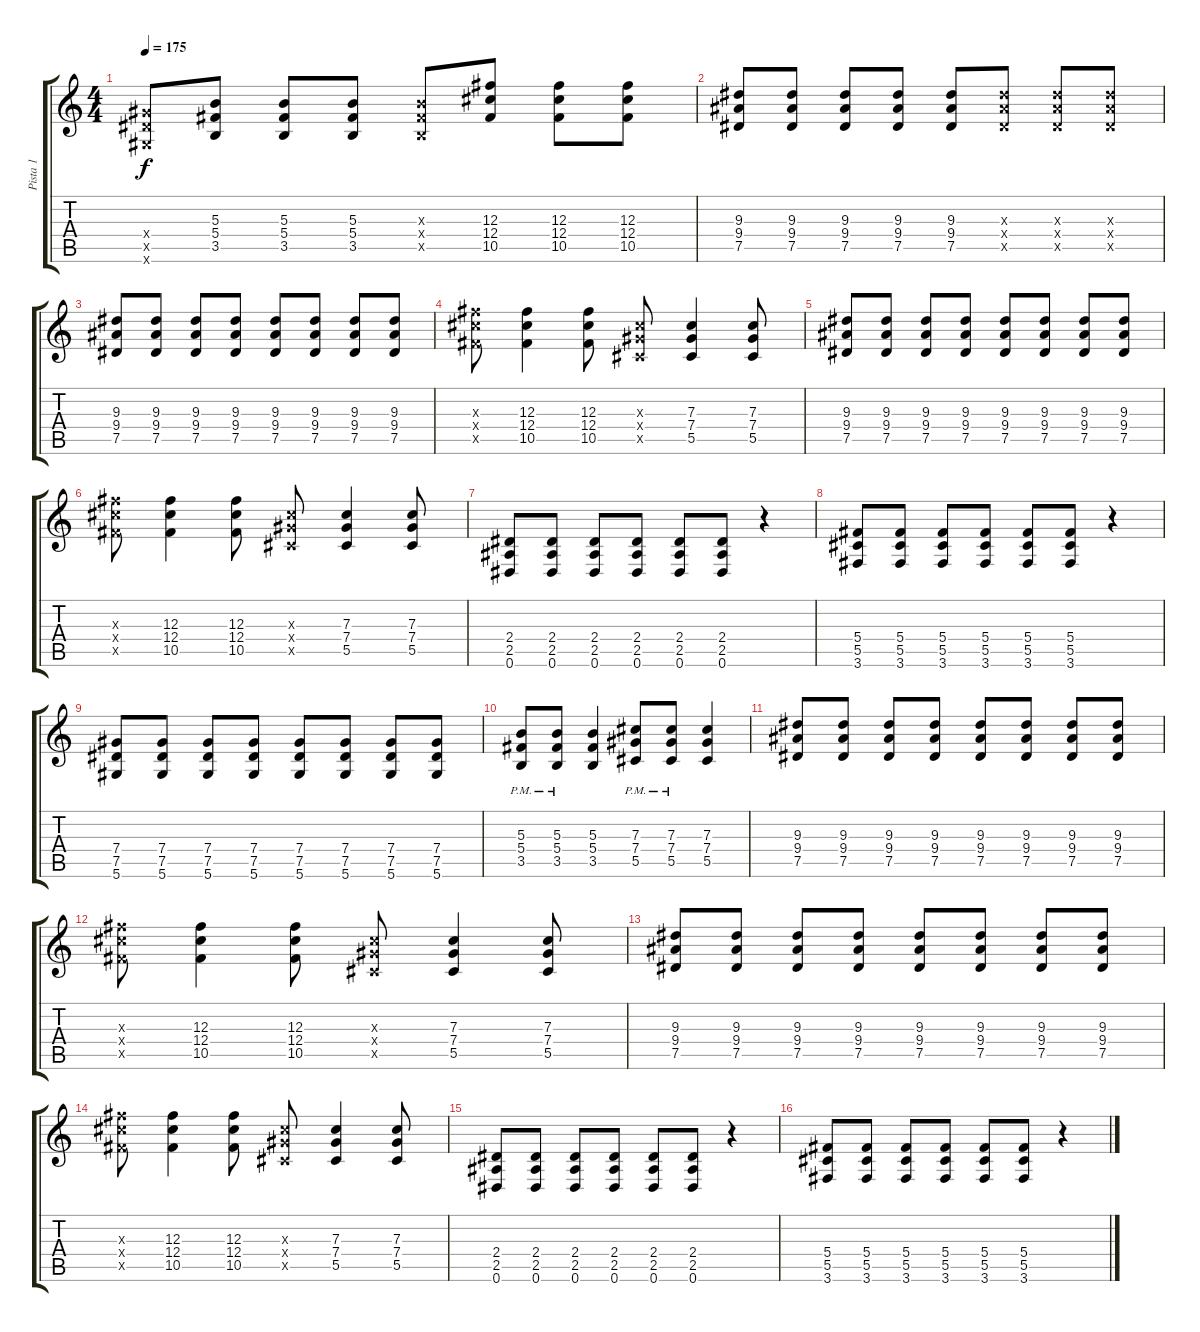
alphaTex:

\track ("Pista 1" "Pista 1") {instrument distortionguitar}
\staff {score tabs}
\tuning (Eb4 Bb3 Gb3 Db3 Ab2 Eb2) {hide}
\ts (4 4)
\tempo 175
\clef g2
\ks c
(7.4{x} 7.5{x} 5.6{x}).8{dy f} (5.3 5.4 3.5).8 (5.3 5.4 3.5).8 (5.3 5.4 3.5).8 (5.3{x} 5.4{x} 3.5{x}).8 (12.3 12.4 10.5).8 (12.3 12.4 10.5).8 (12.3 12.4 10.5).8 |
(9.3 9.4 7.5).8 (9.3 9.4 7.5).8 (9.3 9.4 7.5).8 (9.3 9.4 7.5).8 (9.3 9.4 7.5).8 (9.3{x} 9.4{x} 7.5{x}).8 (9.3{x} 9.4{x} 7.5{x}).8 (9.3{x} 9.4{x} 7.5{x}).8 |
(9.3 9.4 7.5).8 (9.3 9.4 7.5).8 (9.3 9.4 7.5).8 (9.3 9.4 7.5).8 (9.3 9.4 7.5).8 (9.3 9.4 7.5).8 (9.3 9.4 7.5).8 (9.3 9.4 7.5).8 |
(12.3{x} 12.4{x} 10.5{x}).8 (12.3 12.4 10.5).4 (12.3 12.4 10.5).8 (7.3{x} 7.4{x} 5.5{x}).8 (7.3 7.4 5.5).4 (7.3 7.4 5.5).8 |
(9.3 9.4 7.5).8 (9.3 9.4 7.5).8 (9.3 9.4 7.5).8 (9.3 9.4 7.5).8 (9.3 9.4 7.5).8 (9.3 9.4 7.5).8 (9.3 9.4 7.5).8 (9.3 9.4 7.5).8 |
(12.3{x} 12.4{x} 10.5{x}).8 (12.3 12.4 10.5).4 (12.3 12.4 10.5).8 (7.3{x} 7.4{x} 5.5{x}).8 (7.3 7.4 5.5).4 (7.3 7.4 5.5).8 |
(2.4 2.5 0.6).8 (2.4 2.5 0.6).8 (2.4 2.5 0.6).8 (2.4 2.5 0.6).8 (2.4 2.5 0.6).8 (2.4 2.5 0.6).8 r.4 |
(5.4 5.5 3.6).8 (5.4 5.5 3.6).8 (5.4 5.5 3.6).8 (5.4 5.5 3.6).8 (5.4 5.5 3.6).8 (5.4 5.5 3.6).8 r.4 |
(7.4 7.5 5.6).8 (7.4 7.5 5.6).8 (7.4 7.5 5.6).8 (7.4 7.5 5.6).8 (7.4 7.5 5.6).8 (7.4 7.5 5.6).8 (7.4 7.5 5.6).8 (7.4 7.5 5.6).8 |
(5.3{pm} 5.4{pm} 3.5{pm}).8 (5.3{pm} 5.4{pm} 3.5{pm}).8 (5.3 5.4 3.5).4 (7.3{pm} 7.4{pm} 5.5{pm}).8 (7.3{pm} 7.4{pm} 5.5{pm}).8 (7.3 7.4 5.5).4 |
(9.3 9.4 7.5).8 (9.3 9.4 7.5).8 (9.3 9.4 7.5).8 (9.3 9.4 7.5).8 (9.3 9.4 7.5).8 (9.3 9.4 7.5).8 (9.3 9.4 7.5).8 (9.3 9.4 7.5).8 |
(12.3{x} 12.4{x} 10.5{x}).8 (12.3 12.4 10.5).4 (12.3 12.4 10.5).8 (7.3{x} 7.4{x} 5.5{x}).8 (7.3 7.4 5.5).4 (7.3 7.4 5.5).8 |
(9.3 9.4 7.5).8 (9.3 9.4 7.5).8 (9.3 9.4 7.5).8 (9.3 9.4 7.5).8 (9.3 9.4 7.5).8 (9.3 9.4 7.5).8 (9.3 9.4 7.5).8 (9.3 9.4 7.5).8 |
(12.3{x} 12.4{x} 10.5{x}).8 (12.3 12.4 10.5).4 (12.3 12.4 10.5).8 (7.3{x} 7.4{x} 5.5{x}).8 (7.3 7.4 5.5).4 (7.3 7.4 5.5).8 |
(2.4 2.5 0.6).8 (2.4 2.5 0.6).8 (2.4 2.5 0.6).8 (2.4 2.5 0.6).8 (2.4 2.5 0.6).8 (2.4 2.5 0.6).8 r.4 |
(5.4 5.5 3.6).8 (5.4 5.5 3.6).8 (5.4 5.5 3.6).8 (5.4 5.5 3.6).8 (5.4 5.5 3.6).8 (5.4 5.5 3.6).8 r.4
